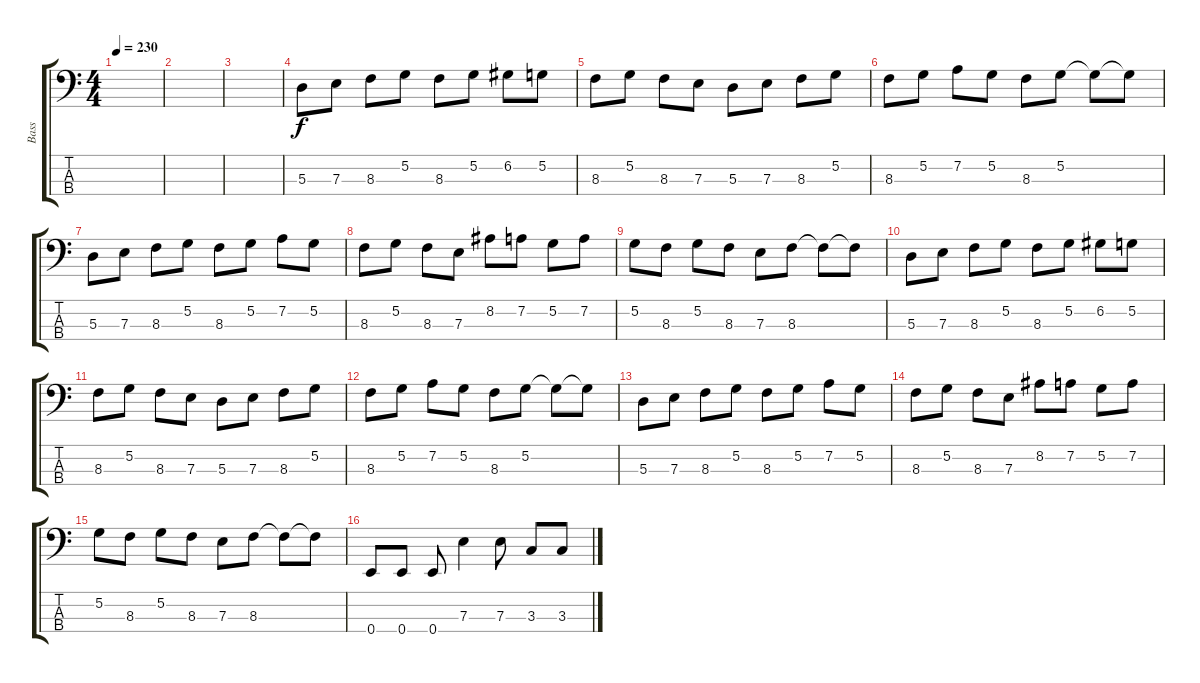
\track ("Bass" "Bass") {instrument electricbassfinger}
\staff {score tabs}
\tuning (G2 D2 A1 E1) {hide}
\ts (4 4)
\tempo 230
\clef f4
\ks c
|
|
|
5.3.8 7.3.8 8.3.8 5.2.8 8.3.8 5.2.8 6.2.8 5.2.8 |
8.3.8 5.2.8 8.3.8 7.3.8 5.3.8 7.3.8 8.3.8 5.2.8 |
8.3.8 5.2.8 7.2.8 5.2.8 8.3.8 5.2.8 5.2{t}.8 5.2{t}.8 |
5.3.8 7.3.8 8.3.8 5.2.8 8.3.8 5.2.8 7.2.8 5.2.8 |
8.3.8 5.2.8 8.3.8 7.3.8 8.2.8 7.2.8 5.2.8 7.2.8 |
5.2.8 8.3.8 5.2.8 8.3.8 7.3.8 8.3.8 8.3{t}.8 8.3{t}.8 |
5.3.8 7.3.8 8.3.8 5.2.8 8.3.8 5.2.8 6.2.8 5.2.8 |
8.3.8 5.2.8 8.3.8 7.3.8 5.3.8 7.3.8 8.3.8 5.2.8 |
8.3.8 5.2.8 7.2.8 5.2.8 8.3.8 5.2.8 5.2{t}.8 5.2{t}.8 |
5.3.8 7.3.8 8.3.8 5.2.8 8.3.8 5.2.8 7.2.8 5.2.8 |
8.3.8 5.2.8 8.3.8 7.3.8 8.2.8 7.2.8 5.2.8 7.2.8 |
5.2.8 8.3.8 5.2.8 8.3.8 7.3.8 8.3.8 8.3{t}.8 8.3{t}.8 |
0.4.8 0.4.8 0.4.8 7.3.4 7.3.8 3.3.8 3.3.8
